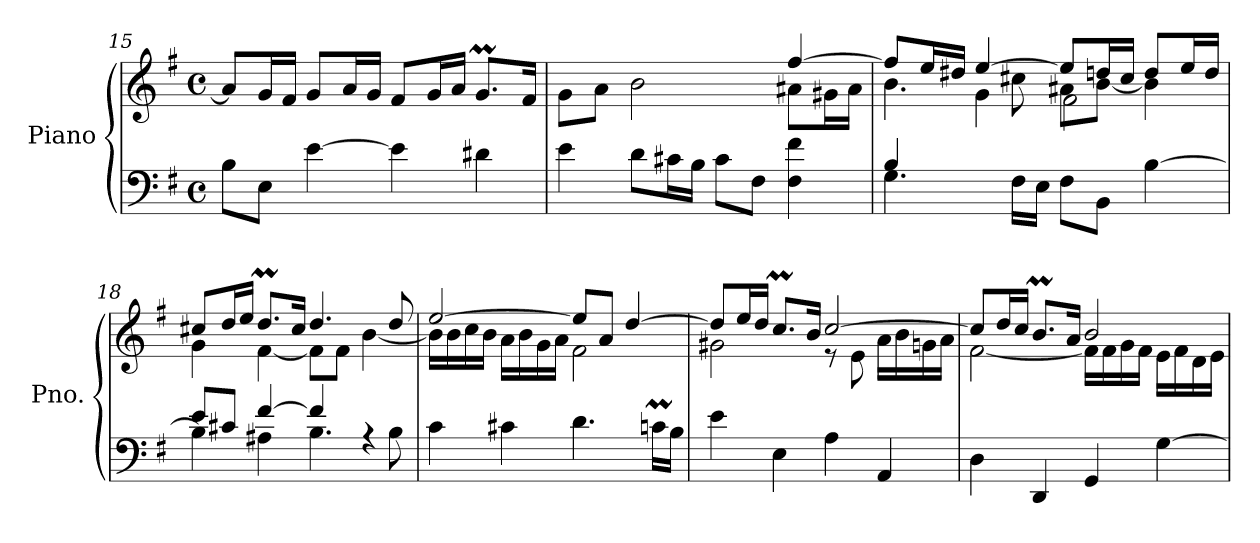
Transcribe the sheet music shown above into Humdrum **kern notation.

**kern	**kern
*part1	*part1
*staff2	*staff1
*I"Piano	*
*I'Pno.	*
*clefF4	*clefG2
*k[f#]	*k[f#]
*M4/4	*M4/4
*met(c)	*met(c)
=15	=15
8B\L	8a/L]
8E\J	16g/L
.	16f#/JJ
[4e\	8g/L
.	16a/L
.	16g/JJ
4e\]	8f#/L
.	16g/L
.	16a/JJ
4d#X\	8.gM/L
.	16f#/Jk
=16	=16
*	*^
4e\	2reyy	8g\L
.	.	8a\J
8d\L	.	2b\
16c#X\L	.	.
16B\JJ	.	.
8c#\L	4reyy	.
8F#\J	.	.
4F#\ 4f#\	[4ff#/	8a#X\L
.	.	16g#X\L
.	.	16a#\JJ
!!LO:LB:g=z
=17	=17	=17
*^	*	*^
4B/	4.G\	8ff#/L]	4.b\	4ryy
.	.	16ee/L	.	.
.	.	16dd#X/JJ	.	.
2.ryy	.	[4ee/	.	4g\
.	16F#\LL	.	8cc#X\	.
.	16E\JJ	.	.	.
.	8F#\L	8ee/L]	8a#X\L	2f#\
.	8BB\J	16ddn/L	[8b\J	.
.	.	16cc#/JJ	.	.
.	[4B\	8dd/L	4b\]	.
.	.	16ee/L	.	.
.	.	16dd/JJ	.	.
*	*	*	*v	*v
=18	=18	=18	=18
8e/L	4B\]	8cc#X/L	4g\
8c#X/J	.	16dd/L	.
.	.	16ee/JJ	.
[4f#/	4A#X\	8.ddM/L	[4f#\
.	.	16cc#/Jk	.
4f#/]	4.B\	4.dd/	8f#\L]
.	.	.	8f#\J
4rA	.	.	[4b\
.	8B\	8dd/	.
*v	*v	*	*
=19	=19	=19
4c\	[2ee/	16b\LL]
.	.	16b\
.	.	16cc\
.	.	16b\JJ
4c#X\	.	16a\LL
.	.	16b\
.	.	16g\
.	.	16a\JJ
4.d\	8ee/L]	2f#\
.	8a/J	.
.	[4dd/	.
16cnM\LL	.	.
16B\JJ	.	.
!!LO:LB:g=z	!!
=20	=20	=20
4e\	8dd/L]	2g#X\
.	16ee/L	.
.	16dd/JJ	.
4E\	8.ccM/L	.
.	16b/Jk	.
4A\	[2cc/	8r
.	.	8e\
4AA/	.	16a\LL
.	.	16b\
.	.	16gn\
.	.	16a\JJ
=21	=21	=21
4D\	8cc/L]	[2f#\
.	16dd/L	.
.	16cc/JJ	.
4DD/	8.bm/L	.
.	16a/Jk	.
4GG/	2b/	16f#\LL]
.	.	16f#\
.	.	16g\
.	.	16f#\JJ
[4G\	.	16e\LL
.	.	16f#\
.	.	16d\
.	.	16e\JJ
*	*v	*v
=	=
*-	*-
